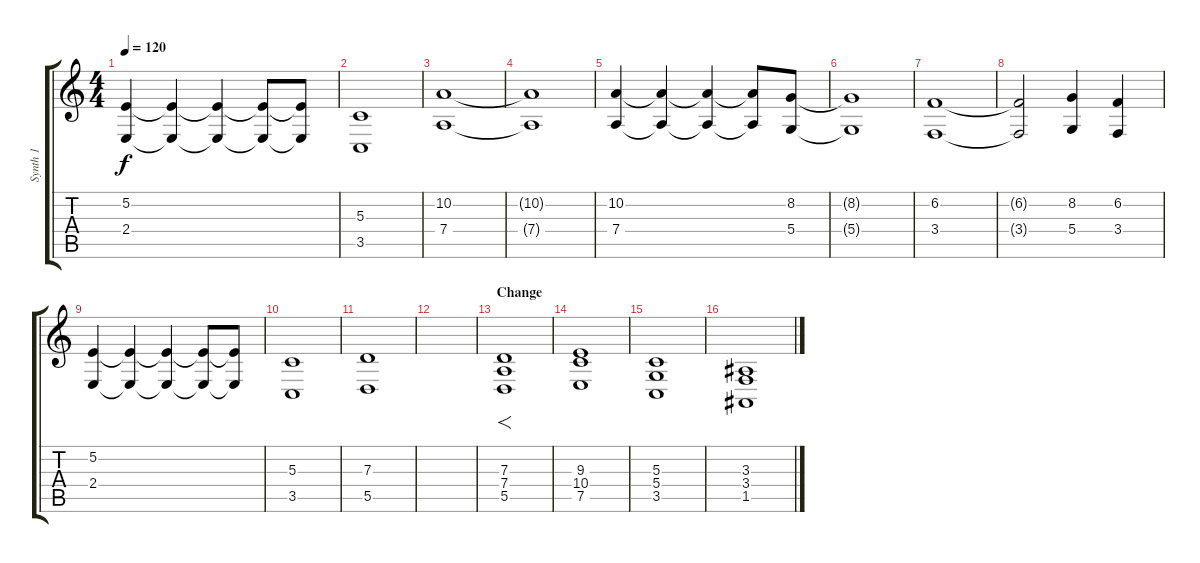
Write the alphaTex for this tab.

\track ("Synth 1" "Synth 1") {instrument stringensemble1}
\staff {score tabs}
\tuning (E4 B3 G3 D3 A2 D2) {hide}
\ts (4 4)
\tempo 120
\clef g2
\ks c
(5.2 2.4).4{dy f} (5.2{t} 2.4{t}).4 (5.2{t} 2.4{t}).4 (5.2{t} 2.4{t}).8 (5.2{t} 2.4{t}).8 |
(5.3 3.5).1 |
(10.2 7.4).1 |
(10.2{t} 7.4{t}).1 |
(10.2 7.4).4 (10.2{t} 7.4{t}).4 (10.2{t} 7.4{t}).4 (10.2{t} 7.4{t}).8 (8.2 5.4).8 |
(8.2{t} 5.4{t}).1 |
(6.2 3.4).1 |
(6.2{t} 3.4{t}).2 (8.2 5.4).4 (6.2 3.4).4 |
(5.2 2.4).4 (5.2{t} 2.4{t}).4 (5.2{t} 2.4{t}).4 (5.2{t} 2.4{t}).8 (5.2{t} 2.4{t}).8 |
(5.3 3.5).1 |
\section ("" "")
(7.3 5.5).1 |
|
\section ("" "Change")
(7.3 7.4 5.5).1{f} |
(9.3 10.4 7.5).1 |
(5.3 5.4 3.5).1 |
(3.3 3.4 1.5).1
